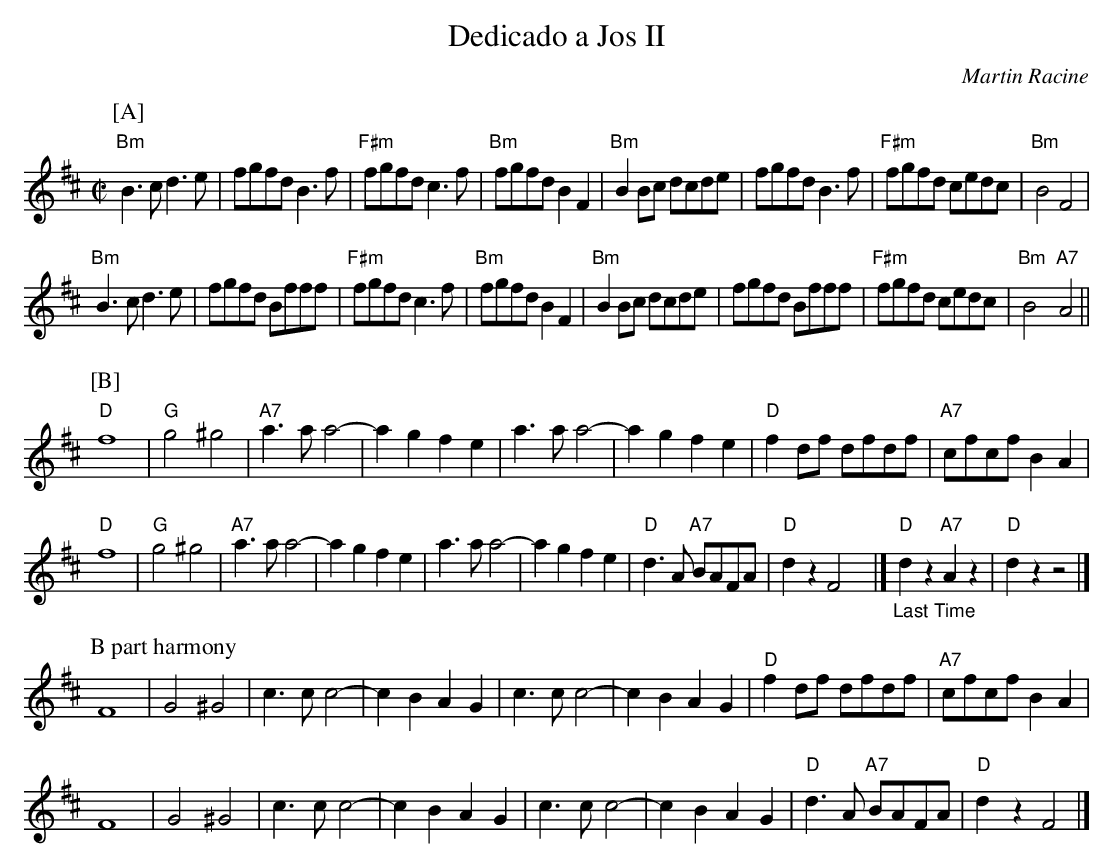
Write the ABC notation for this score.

X:1
T:Dedicado a Jos II
C:Martin Racine
M:C|
K:D
P:[A]
"Bm"B3c d3e   |fgfd B3f |"F#m"fgfd c3f  |"Bm"fgfd  B2F2|\
"Bm"B2Bc dcde |fgfd B3f |"F#m"fgfd cedc |"Bm"B4 F4 |
"Bm"B3c d3e   |fgfd Bfff|"F#m"fgfd c3f  |"Bm"fgfd  B2F2|\
"Bm"B2Bc dcde |fgfd Bfff |"F#m"fgfd cedc |"Bm"B4 x"A7"A4  ||
P: [B]
"D"f8 |"G"g4^g4 |"A7"a3a a4-  |a2g2 f2e2| \
a3a a4- |a2g2 f2e2|"D"f2df dfdf |"A7"cfcf B2A2|
"D"f8  |"G"g4^g4 |"A7"a3a a4-  |a2g2 f2e2|\
a3a a4-  |a2g2 f2e2|"D"d3A "A7"BAFA  |"D"d2z2 F4x |]"_Last Time""D"d2z2 "A7"A2z2 |"D"d2z2 z4 |]
\
P:B part harmony
F8  | G4^G4 | c3c c4- |c2B2 A2G2 | c3c c4- |c2B2 A2G2 |"D"f2df dfdf |"A7"cfcf B2A2|
F8  | G4^G4 | c3c c4- |c2B2 A2G2 | c3c c4- |c2B2 A2G2 |"D"d3A "A7"BAFA |"D"d2z2 F4   |]
